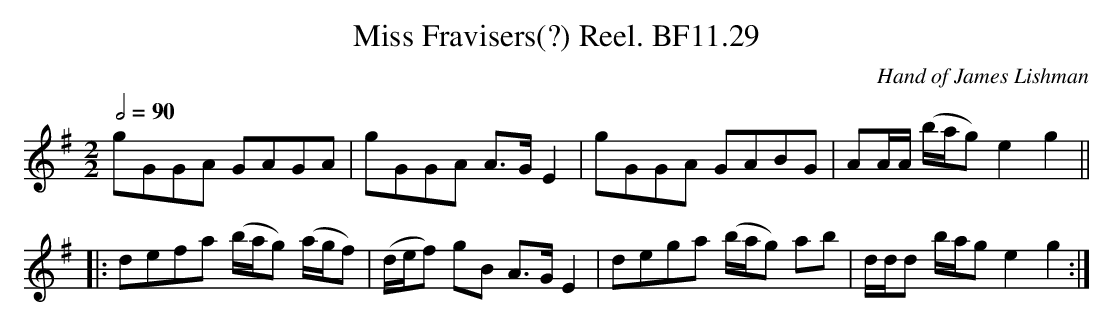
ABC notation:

X:1
T:Miss Fravisers(?) Reel. BF11.29
M:2/2
L:1/8
Q:1/2=90
C:Hand of James Lishman
K:Em
gGGA GAGA|gGGA A>GE2|gGGA GABG|AA/2A/2 (b/2a/2g) e2g2||
|:defa (b/2a/2g) (a/2g/2f)|(d/2e/2f) gB A>G E2|\
dega (b/2a/2g) ab|d/2d/2d b/2a/2g e2g2:|
